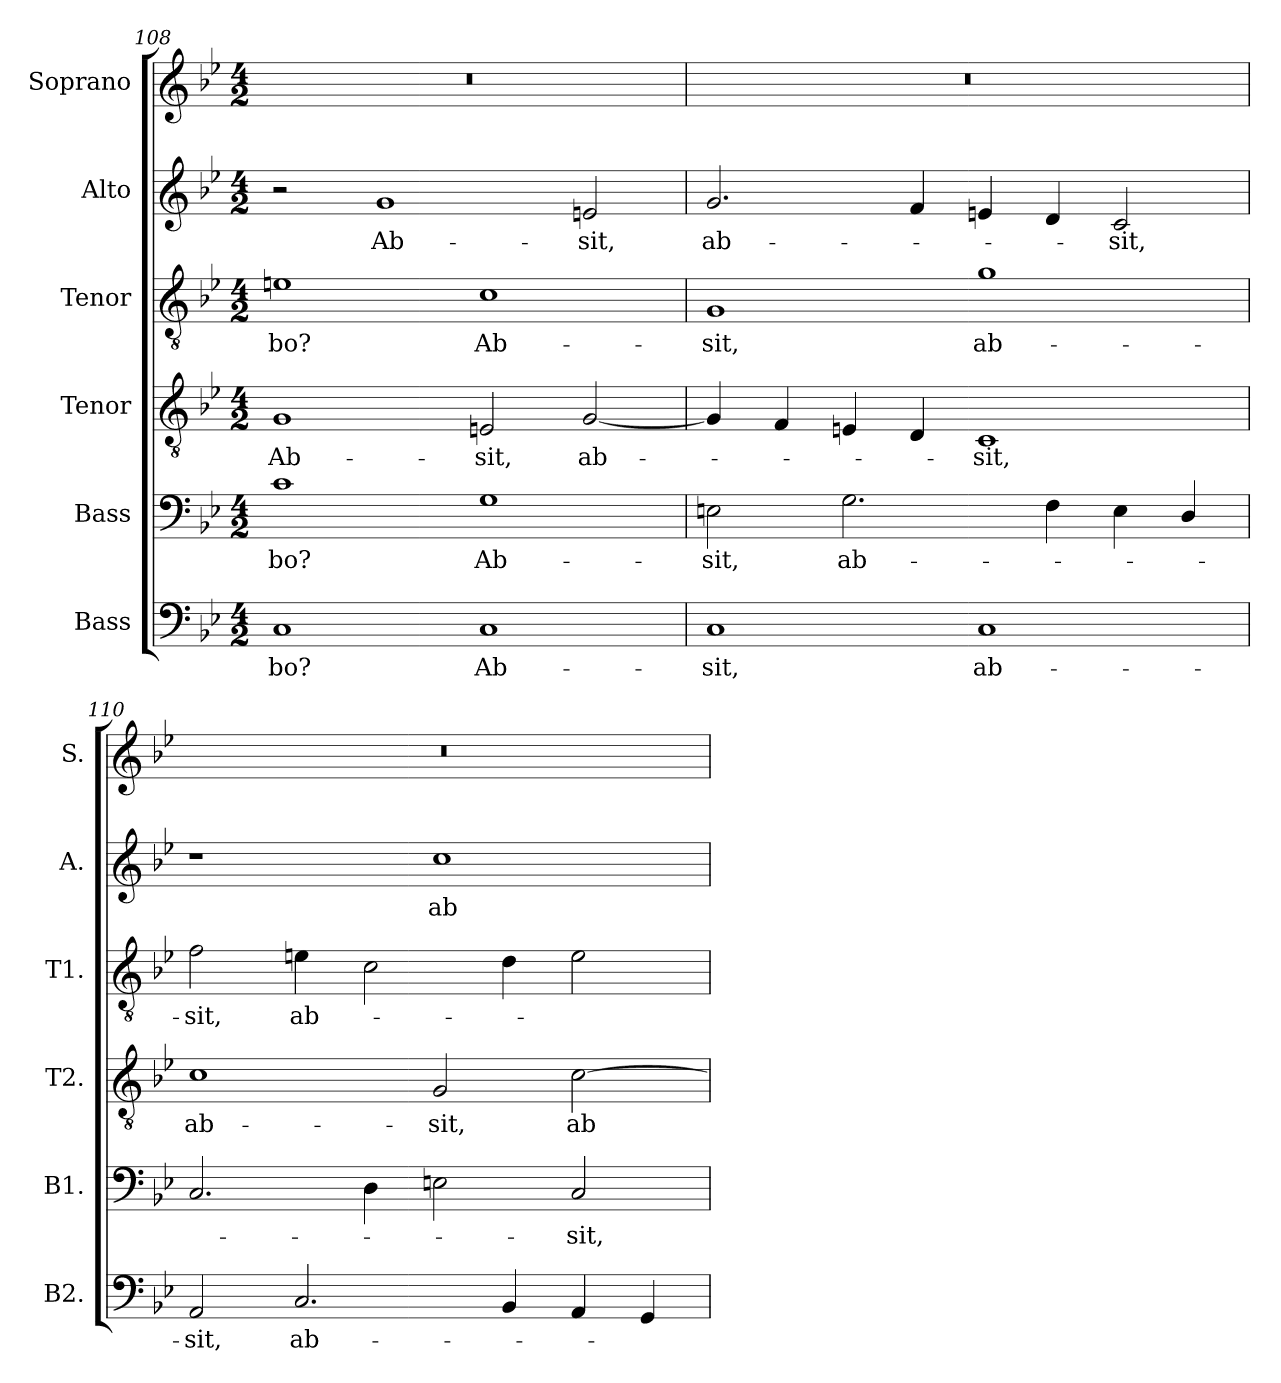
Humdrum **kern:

**kern	**text	**kern	**text	**kern	**text	**kern	**text	**kern	**text	**kern
*part6	*part6	*part5	*part5	*part4	*part4	*part3	*part3	*part2	*part2	*part1
*staff6	*staff6	*staff5	*staff5	*staff4	*staff4	*staff3	*staff3	*staff2	*staff2	*staff1
*I"Bass	*	*I"Bass	*	*I"Tenor	*	*I"Tenor	*	*I"Alto	*	*I"Soprano
*I'B2.	*	*I'B1.	*	*I'T2.	*	*I'T1.	*	*I'A.	*	*I'S.
!!LO:LB:g=z
*clefF4	*	*clefF4	*	*clefGv2	*	*clefGv2	*	*clefG2	*	*clefG2
*	*	*	*	*ITrd7c12	*	*ITrd7c12	*	*	*	*
*k[b-e-]	*	*k[b-e-]	*	*k[b-e-]	*	*k[b-e-]	*	*k[b-e-]	*	*k[b-e-]
*B-:	*	*B-:	*	*B-:	*	*B-:	*	*B-:	*	*B-:
*M4/2	*	*M4/2	*	*M4/2	*	*M4/2	*	*M4/2	*	*M4/2
=108	=108	=108	=108	=108	=108	=108	=108	=108	=108	=108
!	!LO:LY:b:color=#000000	!	!	!	!	!	!	!	!	!
!	!	!	!LO:LY:b:color=#000000	!	!	!	!	!	!	!
!	!	!	!	!	!LO:LY:b:color=#000000	!	!	!	!	!
!	!	!	!	!	!	!	!LO:LY:b:color=#000000	!	!	!LO:N:vis=1
1Ci	-bo?	1ci	-bo?	1GGi	Ab-	1Eni	-bo?	2r	.	0r
!	!	!	!	!	!	!	!	!	!LO:LY:b:color=#000000	!
.	.	.	.	.	.	.	.	1gi	Ab-	.
!	!LO:LY:b:color=#000000	!	!	!	!	!	!	!	!	!
!	!	!	!LO:LY:b:color=#000000	!	!	!	!	!	!	!
!	!	!	!	!	!LO:LY:b:color=#000000	!	!	!	!	!
!	!	!	!	!	!	!	!LO:LY:b:color=#000000	!	!	!
1Ci	Ab-	1Gi	Ab-	2EEni/	-sit,	1Ci	Ab-	.	.	.
!	!	!	!	!	!LO:LY:b:color=#000000	!	!	!	!	!
!	!	!	!	!	!	!	!	!	!LO:LY:b:color=#000000	!
.	.	.	.	[<2GGi/	ab-	.	.	2eni/	-sit,	.
=109	=109	=109	=109	=109	=109	=109	=109	=109	=109	=109
!	!LO:LY:b:color=#000000	!	!	!	!	!	!	!	!	!
!	!	!	!LO:LY:b:color=#000000	!	!	!	!	!	!	!
!	!	!	!	!	!	!	!LO:LY:b:color=#000000	!	!	!
!	!	!	!	!	!	!	!	!	!LO:LY:b:color=#000000	!LO:N:vis=1
1Ci	-sit,	2Eni\	-sit,	4GGi/]	.	1GGi	-sit,	2.gi/	ab-	0r
.	.	.	.	4FFi/	.	.	.	.	.	.
!	!	!	!LO:LY:b:color=#000000	!	!	!	!	!	!	!
.	.	2.Gi\	ab-	4EEni/	.	.	.	.	.	.
.	.	.	.	4DDi/	.	.	.	4fi/	.	.
!	!LO:LY:b:color=#000000	!	!	!	!	!	!	!	!	!
!	!	!	!	!	!LO:LY:b:color=#000000	!	!	!	!	!
!	!	!	!	!	!	!	!LO:LY:b:color=#000000	!	!	!
1Ci	ab-	.	.	1CCi	-sit,	1Gi	ab-	4eni/	.	.
.	.	4Fi\	.	.	.	.	.	4di/	.	.
!	!	!	!	!	!	!	!	!	!LO:LY:b:color=#000000	!
.	.	4Ei\	.	.	.	.	.	2ci/	-sit,	.
.	.	4Di/	.	.	.	.	.	.	.	.
=110	=110	=110	=110	=110	=110	=110	=110	=110	=110	=110
!	!LO:LY:b:color=#000000	!	!	!	!	!	!	!	!	!
!	!	!	!	!	!LO:LY:b:color=#000000	!	!	!	!	!
!	!	!	!	!	!	!	!LO:LY:b:color=#000000	!	!	!LO:N:vis=1
2AAi/	-sit,	2.Ci/	.	1Ci	ab-	2Fi\	-sit,	1r	.	0r
!	!LO:LY:b:color=#000000	!	!	!	!	!	!	!	!	!
!	!	!	!	!	!	!	!LO:LY:b:color=#000000	!	!	!
2.Ci/	ab-	.	.	.	.	4Eni\	ab-	.	.	.
.	.	4Di\	.	.	.	2Ci\	.	.	.	.
!	!	!	!	!	!LO:LY:b:color=#000000	!	!	!	!	!
!	!	!	!	!	!	!	!	!	!LO:LY:b:color=#000000	!
.	.	2Eni\	.	2GGi/	-sit,	.	.	1cci	ab-	.
4BB-i/	.	.	.	.	.	4Di\	.	.	.	.
!	!	!	!LO:LY:b:color=#000000	!	!	!	!	!	!	!
!	!	!	!	!	!LO:LY:b:color=#000000	!	!	!	!	!
4AAi/	.	2Ci/	-sit,	[>2Ci\	ab-	2Ei\	.	.	.	.
4GGi/	.	.	.	.	.	.	.	.	.	.
=	=	=	=	=	=	=	=	=	=	=
*-	*-	*-	*-	*-	*-	*-	*-	*-	*-	*-
